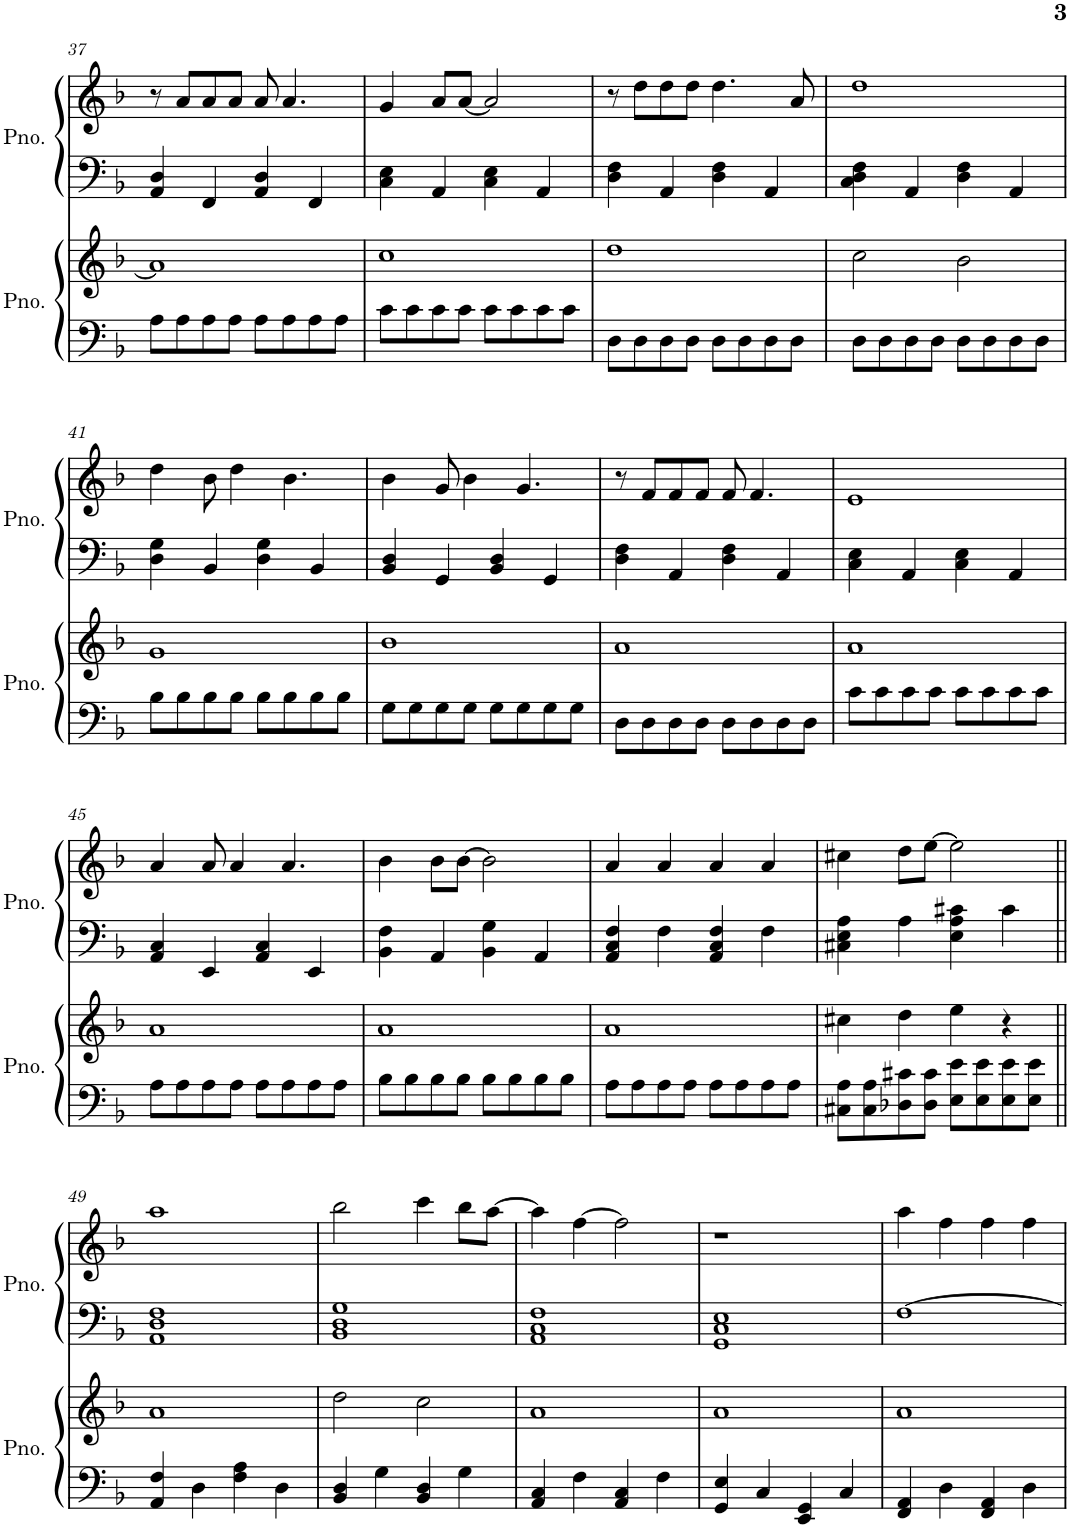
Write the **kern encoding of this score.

**kern	**kern	**kern	**kern
*part2	*part2	*part1	*part1
*staff4	*staff3	*staff2	*staff1
*I"Piano	*	*I"Piano	*
*I'Pno.	*	*I'Pno.	*
!!LO:PB:g=z
*clefF4	*clefG2	*clefF4	*clefG2
*k[b-]	*k[b-]	*k[b-]	*k[b-]
*M4/4	*M4/4	*M4/4	*M4/4
=37	=37	=37	=37
8A\L	1a]	4AA/ 4D/	8r
8A\	.	.	8a/L
8A\	.	4FF/	8a/
8A\J	.	.	8a/J
8A\L	.	4AA/ 4D/	8a/
8A\	.	.	4.a/
8A\	.	4FF/	.
8A\J	.	.	.
=38	=38	=38	=38
8c\L	1cc	4C\ 4E\	4g/
8c\	.	.	.
8c\	.	4AA/	8a/L
8c\J	.	.	[8a/J
8c\L	.	4C\ 4E\	2a/]
8c\	.	.	.
8c\	.	4AA/	.
8c\J	.	.	.
=39	=39	=39	=39
8D\L	1dd	4D\ 4F\	8r
8D\	.	.	8dd\L
8D\	.	4AA/	8dd\
8D\J	.	.	8dd\J
8D\L	.	4D\ 4F\	4.dd\
8D\	.	.	.
8D\	.	4AA/	.
8D\J	.	.	8a/
=40	=40	=40	=40
8D\L	2cc\	4C\ 4D\ 4F\	1dd
8D\	.	.	.
8D\	.	4AA/	.
8D\J	.	.	.
8D\L	2b-\	4D\ 4F\	.
8D\	.	.	.
8D\	.	4AA/	.
8D\J	.	.	.
!!LO:LB:g=z
=41	=41	=41	=41
8B-\L	1g	4D\ 4G\	4dd\
8B-\	.	.	.
8B-\	.	4BB-/	8b-\
8B-\J	.	.	4dd\
8B-\L	.	4D\ 4G\	.
8B-\	.	.	4.b-\
8B-\	.	4BB-/	.
8B-\J	.	.	.
=42	=42	=42	=42
8G\L	1b-	4BB-/ 4D/	4b-\
8G\	.	.	.
8G\	.	4GG/	8g/
8G\J	.	.	4b-\
8G\L	.	4BB-/ 4D/	.
8G\	.	.	4.g/
8G\	.	4GG/	.
8G\J	.	.	.
=43	=43	=43	=43
8D\L	1a	4D\ 4F\	8r
8D\	.	.	8f/L
8D\	.	4AA/	8f/
8D\J	.	.	8f/J
8D\L	.	4D\ 4F\	8f/
8D\	.	.	4.f/
8D\	.	4AA/	.
8D\J	.	.	.
=44	=44	=44	=44
8c\L	1a	4C\ 4E\	1e
8c\	.	.	.
8c\	.	4AA/	.
8c\J	.	.	.
8c\L	.	4C\ 4E\	.
8c\	.	.	.
8c\	.	4AA/	.
8c\J	.	.	.
!!LO:LB:g=z
=45	=45	=45	=45
8A\L	1a	4AA/ 4C/	4a/
8A\	.	.	.
8A\	.	4EE/	8a/
8A\J	.	.	4a/
8A\L	.	4AA/ 4C/	.
8A\	.	.	4.a/
8A\	.	4EE/	.
8A\J	.	.	.
=46	=46	=46	=46
8B-\L	1a	4BB-\ 4F\	4b-\
8B-\	.	.	.
8B-\	.	4AA/	8b-\L
8B-\J	.	.	[8b-\J
8B-\L	.	4BB-\ 4G\	2b-\]
8B-\	.	.	.
8B-\	.	4AA/	.
8B-\J	.	.	.
=47	=47	=47	=47
8A\L	1a	4AA/ 4C/ 4F/	4a/
8A\	.	.	.
8A\	.	4F\	4a/
8A\J	.	.	.
8A\L	.	4AA/ 4C/ 4F/	4a/
8A\	.	.	.
8A\	.	4F\	4a/
8A\J	.	.	.
=48	=48	=48	=48
8C#X\ 8A\L	4cc#X\	4C#X\ 4E\ 4A\	4cc#X\
8C#\ 8A\	.	.	.
8D-X\ 8c#X\	4dd\	4A\	8dd\L
8D-\ 8c#\J	.	.	[8ee\J
8E\ 8e\L	4ee\	4E\ 4A\ 4c#X\	2ee\]
8E\ 8e\	.	.	.
8E\ 8e\	4r	4c#\	.
8E\ 8e\J	.	.	.
!!LO:LB:g=z
=49||	=49||	=49||	=49||
4AA/ 4F/	1a	1AA 1D 1F	1aa
4D\	.	.	.
4F\ 4A\	.	.	.
4D\	.	.	.
=50	=50	=50	=50
4BB-/ 4D/	2dd\	1BB- 1D 1G	2bb-\
4G\	.	.	.
4BB-/ 4D/	2cc\	.	4ccc\
4G\	.	.	8bb-\L
.	.	.	[8aa\J
=51	=51	=51	=51
4AA/ 4C/	1a	1AA 1C 1F	4aa\]
4F\	.	.	[4ff\
4AA/ 4C/	.	.	2ff\]
4F\	.	.	.
=52	=52	=52	=52
4GG/ 4E/	1a	1GG 1C 1E	1r
4C/	.	.	.
4EE/ 4GG/	.	.	.
4C/	.	.	.
=53	=53	=53	=53
4FF/ 4AA/	1a	[1F	4aa\
4D\	.	.	4ff\
4FF/ 4AA/	.	.	4ff\
4D\	.	.	4ff\
=	=	=	=
*-	*-	*-	*-
